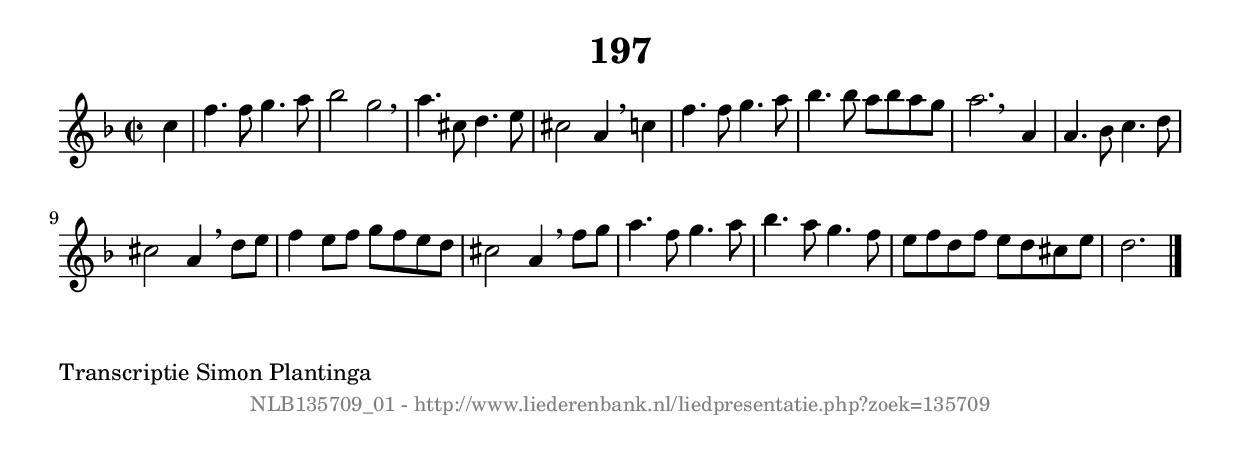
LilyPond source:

%
% produced by wce2krn 1.64 (7 June 2014)
%
\version"2.16"
#(append! paper-alist '(("long" . (cons (* 210 mm) (* 2000 mm)))))
#(set-default-paper-size "long")
sb = {\breathe}
mBreak = {\breathe }
bBreak = {\breathe }
x = {\once\override NoteHead #'style = #'cross }
gl=\glissando
itime={\override Staff.TimeSignature #'stencil = ##f }
ficta = {\once\set suggestAccidentals = ##t}
fine = {\once\override Score.RehearsalMark #'self-alignment-X = #1 \mark \markup {\italic{Fine}}}
dc = {\once\override Score.RehearsalMark #'self-alignment-X = #1 \mark \markup {\italic{D.C.}}}
dcf = {\once\override Score.RehearsalMark #'self-alignment-X = #1 \mark \markup {\italic{D.C. al Fine}}}
dcc = {\once\override Score.RehearsalMark #'self-alignment-X = #1 \mark \markup {\italic{D.C. al Coda}}}
ds = {\once\override Score.RehearsalMark #'self-alignment-X = #1 \mark \markup {\italic{D.S.}}}
dsf = {\once\override Score.RehearsalMark #'self-alignment-X = #1 \mark \markup {\italic{D.S. al Fine}}}
dsc = {\once\override Score.RehearsalMark #'self-alignment-X = #1 \mark \markup {\italic{D.S. al Coda}}}
pv = {\set Score.repeatCommands = #'((volta "1"))}
sv = {\set Score.repeatCommands = #'((volta "2"))}
tv = {\set Score.repeatCommands = #'((volta "3"))}
qv = {\set Score.repeatCommands = #'((volta "4"))}
xv = {\set Score.repeatCommands = #'((volta #f))}
\header{ tagline = ""
title = "197"
}
\score {{
\key d \minor
\relative g'
{
\set melismaBusyProperties = #'()
\partial 32*8
\time 2/2
\tempo 4=120
\override Score.MetronomeMark #'transparent = ##t
\override Score.RehearsalMark #'break-visibility = #(vector #t #t #f)
c4 | f4. f8 g4. a8 | bes2 g2 \sb | a4. cis,8 d4. e8 | cis2 a4 \sb c4 | f4. f8 g4. a8 | bes4. bes8 a8 bes8 a8 g8 | a2. \bar ":|:" \bBreak
a,4 | a4. bes8 c4. d8 | cis2 a4 \sb d8 e8 | f4 e8 f8 g8 f8 e8 d8 | cis2 a4 \sb f'8 g8 | a4. f8 g4. a8 | bes4. a8 g4. f8 | e8 f8 d8 f8 e8 d8 cis8 e8 | d2. \bar "|."
 }}
 \midi { }
 \layout {
            indent = 0.0\cm
}
}
\markup { \wordwrap-string #" 
Transcriptie Simon Plantinga
"}
\markup { \vspace #0 } \markup { \with-color #grey \fill-line { \center-column { \smaller "NLB135709_01 - http://www.liederenbank.nl/liedpresentatie.php?zoek=135709" } } }
